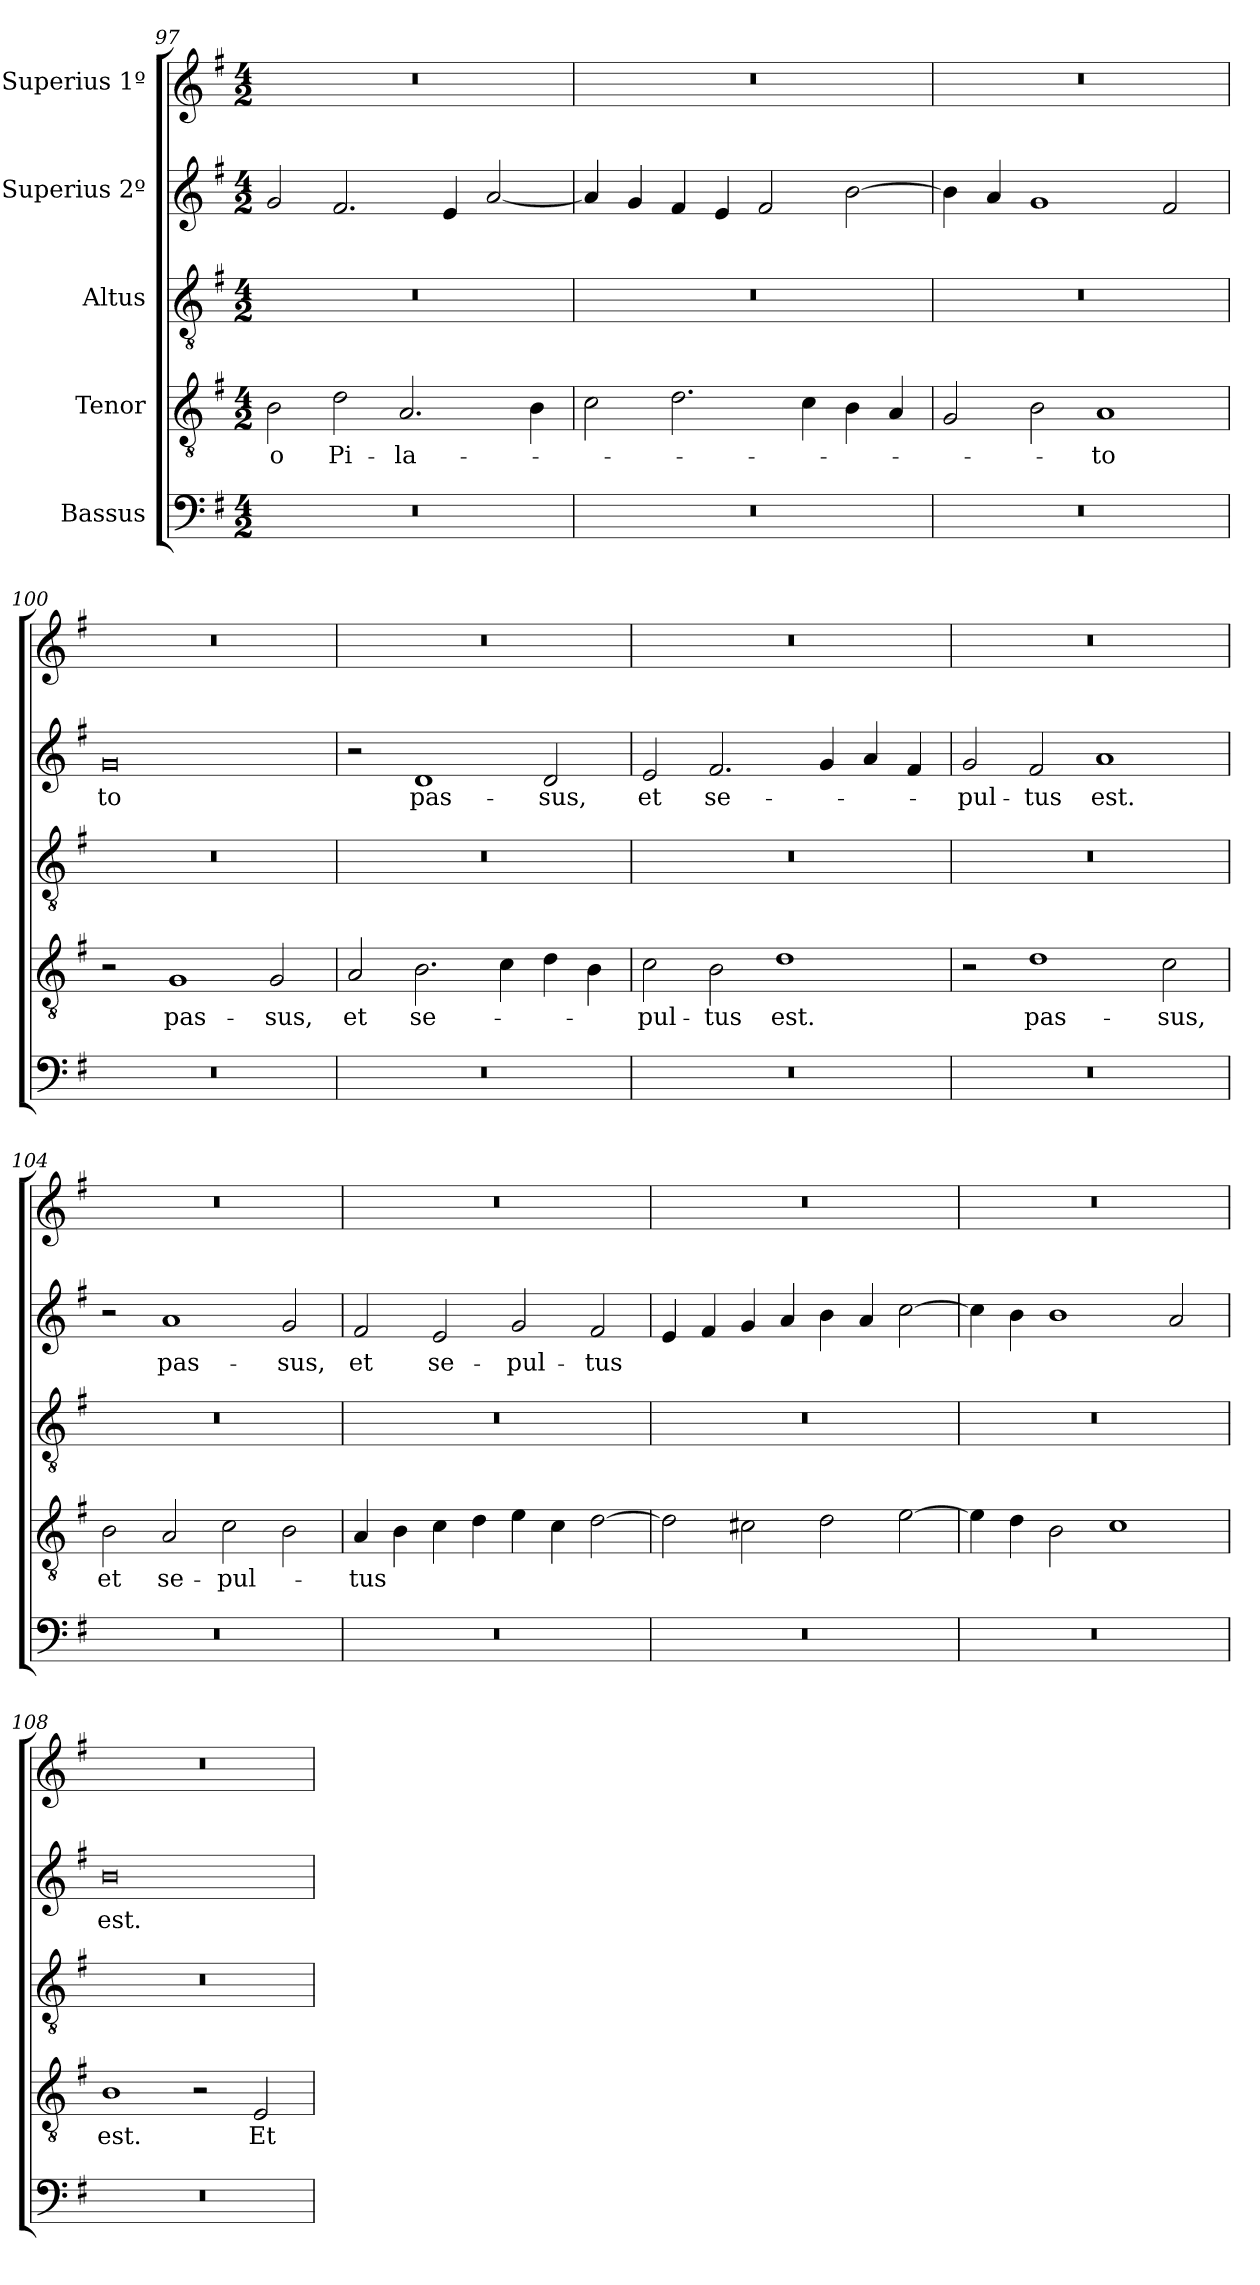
**kern	**kern	**text	**kern	**kern	**text	**kern
*part5	*part4	*part4	*part3	*part2	*part2	*part1
*staff5	*staff4	*staff4	*staff3	*staff2	*staff2	*staff1
*I"Bassus	*I"Tenor	*	*I"Altus	*I"Superius 2º	*	*I"Superius 1º
*clefF4	*clefGv2	*	*clefGv2	*clefG2	*	*clefG2
*k[f#]	*k[f#]	*	*k[f#]	*k[f#]	*	*k[f#]
*M4/2	*M4/2	*	*M4/2	*M4/2	*	*M4/2
=97	=97	=97	=97	=97	=97	=97
0r	2B\	o	0r	2g/	.	0r
.	2d\	Pi-	.	2.f#/	.	.
.	2.A/	-la-	.	.	.	.
.	.	.	.	4e/	.	.
.	.	.	.	[2a/	.	.
.	4B\	.	.	.	.	.
=98	=98	=98	=98	=98	=98	=98
0r	2c\	.	0r	4a/]	.	0r
.	.	.	.	4g/	.	.
.	2.d\	.	.	4f#/	.	.
.	.	.	.	4e/	.	.
.	.	.	.	2f#/	.	.
.	4c\	.	.	.	.	.
.	4B\	.	.	[2b\	.	.
.	4A/	.	.	.	.	.
=99	=99	=99	=99	=99	=99	=99
0r	2G/	.	0r	4b\]	.	0r
.	.	.	.	4a/	.	.
.	2B\	.	.	1g/	.	.
.	1A/	-to	.	.	.	.
.	.	.	.	2f#/	.	.
=100	=100	=100	=100	=100	=100	=100
0r	2r	.	0r	0g/	-to	0r
.	1G/	pas-	.	.	.	.
.	2G/	-sus,	.	.	.	.
=101	=101	=101	=101	=101	=101	=101
0r	2A/	et	0r	2r	.	0r
.	2.B\	se-	.	1d/	pas-	.
.	4c\	.	.	.	.	.
.	4d\	.	.	2d/	-sus,	.
.	4B\	.	.	.	.	.
=102	=102	=102	=102	=102	=102	=102
0r	2c\	-pul-	0r	2e/	et	0r
.	2B\	-tus	.	2.f#/	se-	.
.	1d\	est.	.	.	.	.
.	.	.	.	4g/	.	.
.	.	.	.	4a/	.	.
.	.	.	.	4f#/	.	.
=103	=103	=103	=103	=103	=103	=103
0r	2r	.	0r	2g/	-pul-	0r
.	1d\	pas-	.	2f#/	-tus	.
.	.	.	.	1a/	est.	.
.	2c\	-sus,	.	.	.	.
=104	=104	=104	=104	=104	=104	=104
0r	2B\	et	0r	2r	.	0r
.	2A/	se-	.	1a/	pas-	.
.	2c\	-pul-	.	.	.	.
.	2B\	.	.	2g/	-sus,	.
=105	=105	=105	=105	=105	=105	=105
0r	4A/	-tus	0r	2f#/	et	0r
.	4B\	.	.	.	.	.
.	4c\	.	.	2e/	se-	.
.	4d\	.	.	.	.	.
.	4e\	.	.	2g/	-pul-	.
.	4c\	.	.	.	.	.
.	[2d\	.	.	2f#/	-tus	.
=106	=106	=106	=106	=106	=106	=106
0r	2d\]	.	0r	4e/	.	0r
.	.	.	.	4f#/	.	.
.	2c#X\	.	.	4g/	.	.
.	.	.	.	4a/	.	.
.	2d\	.	.	4b\	.	.
.	.	.	.	4a/	.	.
.	[2e\	.	.	[2cc\	.	.
=107	=107	=107	=107	=107	=107	=107
0r	4e\]	.	0r	4cc\]	.	0r
.	4d\	.	.	4b\	.	.
.	2B\	.	.	1b\	.	.
.	1c\	.	.	.	.	.
.	.	.	.	2a/	.	.
=108	=108	=108	=108	=108	=108	=108
0r	1B\	est.	0r	0b\	est.	0r
.	2r	.	.	.	.	.
.	2E/	Et	.	.	.	.
=	=	=	=	=	=	=
*-	*-	*-	*-	*-	*-	*-
